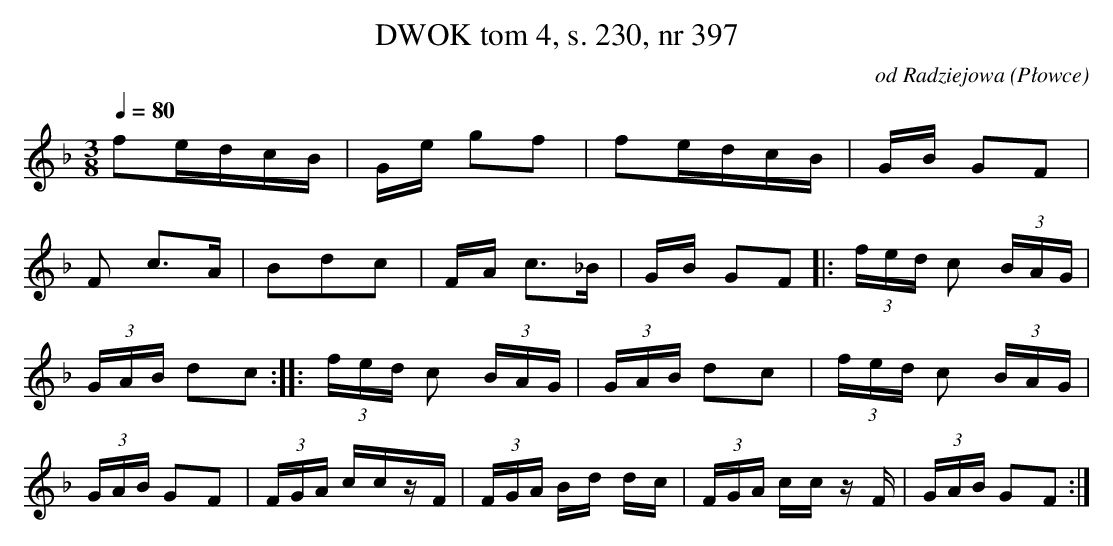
X:1
T: DWOK tom 4, s. 230, nr 397
O:od Radziejowa (Płowce)
L:1/8
M:3/8
K:F
Q:1/4=80
fe/d/c/B/|G/e/ gf|fe/d/c/B/|G/B/ GF|
F c3/2A/|Bdc|F/A/ c3/2_B/|G/B/ GF|:(3f/e/d/ c (3B/A/G/|
(3G/A/B/ dc::(3f/e/d/ c (3B/A/G/|(3G/A/B/ dc|(3f/e/d/ c (3B/A/G/|
(3G/A/B/ GF|(3F/G/A/ c/c/z/F/|(3F/G/A/ B/d/ d/c/|(3F/G/A/ c/c/ z/F/|(3G/A/B/ GF:|
